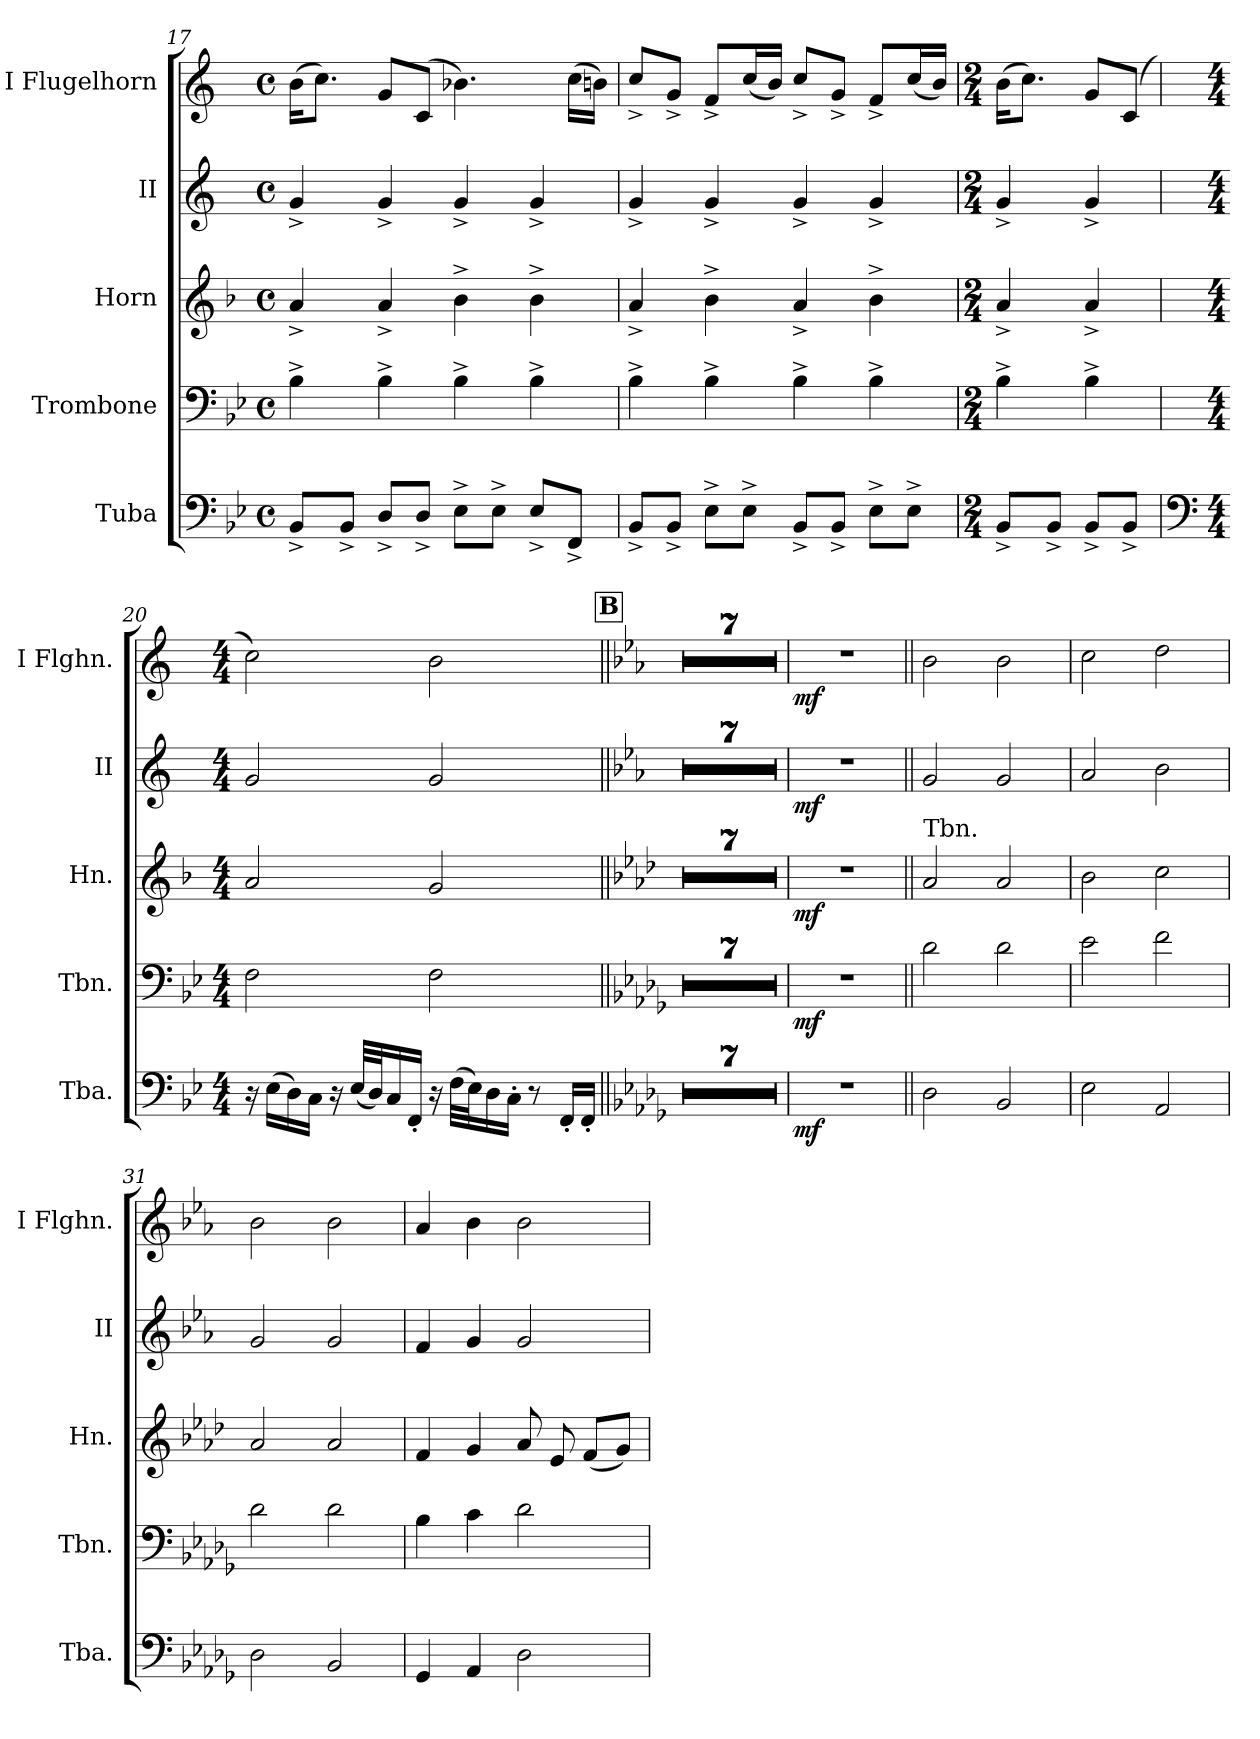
**kern	**dynam	**kern	**dynam	**kern	**dynam	**kern	**dynam	**kern	**dynam
*part5	*part5	*part4	*part4	*part3	*part3	*part2	*part2	*part1	*part1
*staff5	*staff5	*staff4	*staff4	*staff3	*staff3	*staff2	*staff2	*staff1	*staff1
*I"Tuba	*	*I"Trombone	*	*I"Horn	*	*I"II	*	*I"I  Flugelhorn	*
*I'Tba.	*	*I'Tbn.	*	*I'Hn.	*	*I'II	*	*I'I  Flghn.	*
!!LO:PB:g=z
*clefF4	*	*clefF4	*	*clefG2	*	*clefG2	*	*clefG2	*
*	*	*	*	*ITrd4c7	*	*ITrd4c7	*	*ITrd4c7	*
*k[b-e-]	*	*k[b-e-]	*	*k[b-e-]	*	*k[b-]	*	*k[b-]	*
*M4/4	*	*M4/4	*	*M4/4	*	*M4/4	*	*M4/4	*
*met(c)	*	*met(c)	*	*met(c)	*	*met(c)	*	*met(c)	*
=17	=17	=17	=17	=17	=17	=17	=17	=17	=17
8BB-^/L	.	4B-^\	.	4d^/	.	4c^/	.	(16e\KL	.
.	.	.	.	.	.	.	.	8.f\J)	.
8BB-^/J	.	.	.	.	.	.	.	.	.
8D^/L	.	4B-^\	.	4d^/	.	4c^/	.	8c/L	.
8D^/J	.	.	.	.	.	.	.	(8F/J	.
8E-^\L	.	4B-^\	.	4e-^\	.	4c^/	.	4.e-X\)	.
8E-^\J	.	.	.	.	.	.	.	.	.
8E-^/L	.	4B-^\	.	4e-^\	.	4c^/	.	.	.
8FF^/J	.	.	.	.	.	.	.	(16f\LL	.
.	.	.	.	.	.	.	.	16en\JJ)	.
=18	=18	=18	=18	=18	=18	=18	=18	=18	=18
8BB-^/L	.	4B-^\	.	4d^/	.	4c^/	.	8f^/L	.
8BB-^/J	.	.	.	.	.	.	.	8c^/J	.
8E-^\L	.	4B-^\	.	4e-^\	.	4c^/	.	8B-^/L	.
8E-^\J	.	.	.	.	.	.	.	(16f/L	.
.	.	.	.	.	.	.	.	16e/JJ)	.
8BB-^/L	.	4B-^\	.	4d^/	.	4c^/	.	8f^/L	.
8BB-^/J	.	.	.	.	.	.	.	8c^/J	.
8E-^\L	.	4B-^\	.	4e-^\	.	4c^/	.	8B-^/L	.
8E-^\J	.	.	.	.	.	.	.	(16f/L	.
.	.	.	.	.	.	.	.	16e/JJ)	.
=19	=19	=19	=19	=19	=19	=19	=19	=19	=19
*M2/4	*	*M2/4	*	*M2/4	*	*M2/4	*	*M2/4	*
8BB-^/L	.	4B-^\	.	4d^/	.	4c^/	.	(16e\KL	.
.	.	.	.	.	.	.	.	8.f\J)	.
8BB-^/J	.	.	.	.	.	.	.	.	.
8BB-^/L	.	4B-^\	.	4d^/	.	4c^/	.	8c/L	.
8BB-^/J	.	.	.	.	.	.	.	(8F/J	.
!!LO:LB:g=z
=20	=20	=20	=20	=20	=20	=20	=20	=20	=20
*clefF4	*	*	*	*	*	*	*	*	*
*M4/4	*	*M4/4	*	*M4/4	*	*M4/4	*	*M4/4	*
16r	.	2F\	.	2d/	.	2c/	.	2f\)	.
(16E-\LL	.	.	.	.	.	.	.	.	.
16D\)	.	.	.	.	.	.	.	.	.
16C\JJ	.	.	.	.	.	.	.	.	.
16r	.	.	.	.	.	.	.	.	.
(32E-/LLL	.	.	.	.	.	.	.	.	.
32D/J)	.	.	.	.	.	.	.	.	.
16C/	.	.	.	.	.	.	.	.	.
16FF'/JJ	.	.	.	.	.	.	.	.	.
16r	.	2F\	.	2c/	.	2c/	.	2e\	.
(32F\LLL	.	.	.	.	.	.	.	.	.
32E-\J)	.	.	.	.	.	.	.	.	.
16D\	.	.	.	.	.	.	.	.	.
16C'\JJ	.	.	.	.	.	.	.	.	.
8r	.	.	.	.	.	.	.	.	.
16FF'/LL	.	.	.	.	.	.	.	.	.
16FF'/JJ	.	.	.	.	.	.	.	.	.
!!LO:REH:place=s1:a:B:fs=14:t=B
=21||	=21||	=21||	=21||	=21||	=21||	=21||	=21||	=21||	=21||
*k[b-e-a-d-g-]	*	*k[b-e-a-d-g-]	*	*k[b-e-a-d-g-]	*	*k[b-e-a-d-]	*	*k[b-e-a-d-]	*
1r	.	1r	.	1r	.	1r	.	1r	.
=22	=22	=22	=22	=22	=22	=22	=22	=22	=22
1r	.	1r	.	1r	.	1r	.	1r	.
=23	=23	=23	=23	=23	=23	=23	=23	=23	=23
1r	.	1r	.	1r	.	1r	.	1r	.
=24	=24	=24	=24	=24	=24	=24	=24	=24	=24
1r	.	1r	.	1r	.	1r	.	1r	.
=25	=25	=25	=25	=25	=25	=25	=25	=25	=25
1r	.	1r	.	1r	.	1r	.	1r	.
=26	=26	=26	=26	=26	=26	=26	=26	=26	=26
1r	.	1r	.	1r	.	1r	.	1r	.
=27	=27	=27	=27	=27	=27	=27	=27	=27	=27
1r	.	1r	.	1r	.	1r	.	1r	.
=28	=28	=28	=28	=28	=28	=28	=28	=28	=28
!	!LO:DY:b	!	!LO:DY:b	!	!LO:DY:b	!	!LO:DY:b	!	!LO:DY:b
1r	mf	1r	mf	1r	mf	1r	mf	1r	mf
!!LO:PB:g=z
=29||	=29||	=29||	=29||	=29||	=29||	=29||	=29||	=29||	=29||
!!LO:REH:place=s1:a:B:fs=14:t=C
*	*	*	*	*	*	*	*	*MM90	*
!	!	!	!	!LO:TX:a:t=Tbn.	!	!	!	!	!
2D-\	.	2d-\	.	2d-/	.	2c/	.	2e-\	.
2BB-/	.	2d-\	.	2d-/	.	2c/	.	2e-\	.
=30	=30	=30	=30	=30	=30	=30	=30	=30	=30
2E-\	.	2e-\	.	2e-\	.	2d-/	.	2f\	.
2AA-/	.	2f\	.	2f\	.	2e-\	.	2g\	.
=31	=31	=31	=31	=31	=31	=31	=31	=31	=31
2D-\	.	2d-\	.	2d-/	.	2c/	.	2e-\	.
2BB-/	.	2d-\	.	2d-/	.	2c/	.	2e-\	.
=32	=32	=32	=32	=32	=32	=32	=32	=32	=32
4GG-/	.	4B-\	.	4B-/	.	4B-/	.	4d-/	.
4AA-/	.	4c\	.	4c/	.	4c/	.	4e-\	.
2D-\	.	2d-\	.	8d-/	.	2c/	.	2e-\	.
.	.	.	.	8A-/	.	.	.	.	.
.	.	.	.	(8B-/L	.	.	.	.	.
.	.	.	.	8c/J)	.	.	.	.	.
=	=	=	=	=	=	=	=	=	=
*-	*-	*-	*-	*-	*-	*-	*-	*-	*-
